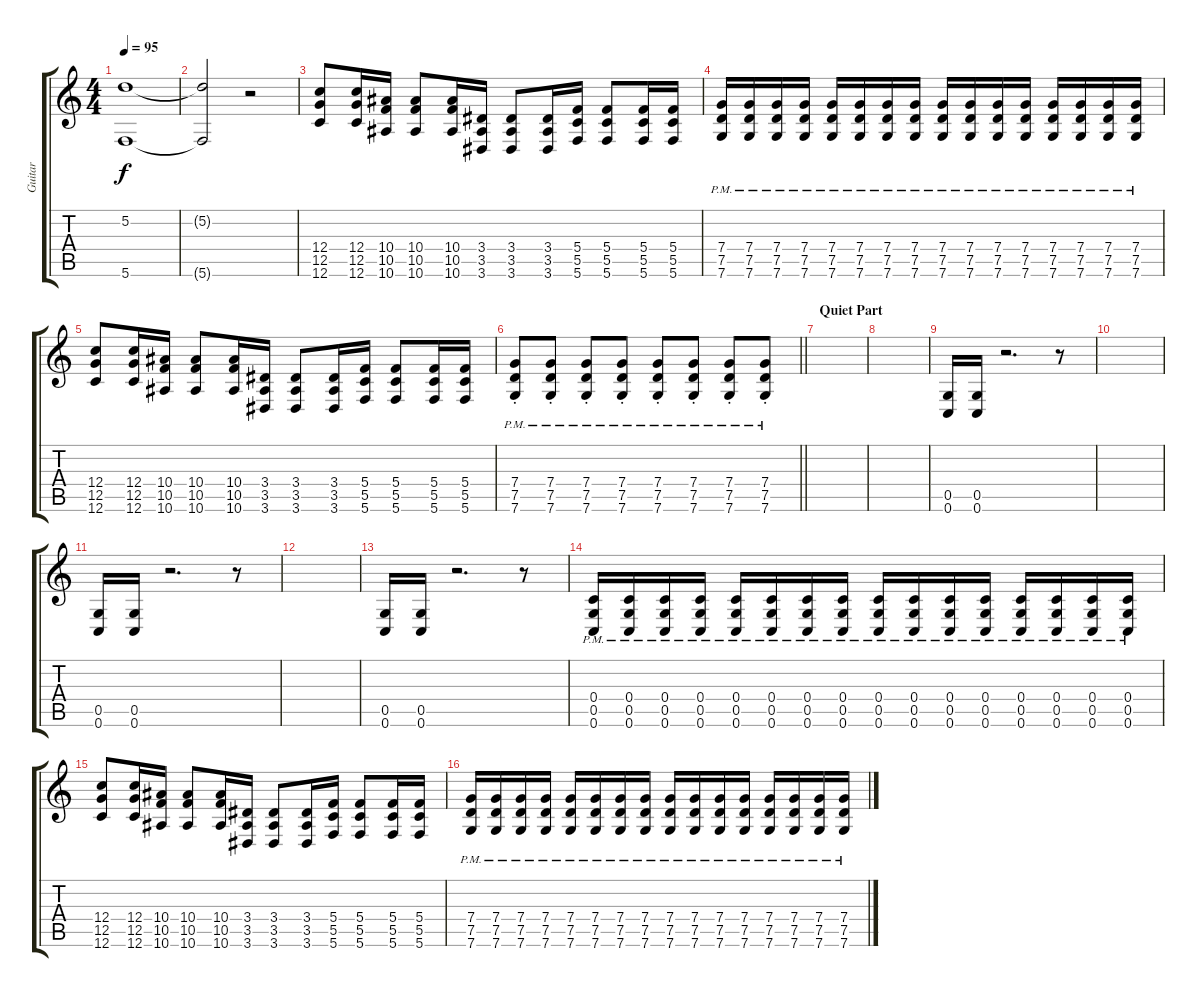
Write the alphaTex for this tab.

\track ("Guitar" "Guitar") {instrument distortionguitar}
\staff {score tabs}
\tuning (D4 A3 F3 C3 G2 C2) {hide}
\ts (4 4)
\tempo 95
\clef g2
\ks c
(5.2{t} 5.6{t}).1{dy f} |
(5.2{t} 5.6{t}).2 r.2 |
(12.4 12.5 12.6).8 (12.4 12.5 12.6).16 (10.4 10.5 10.6).16 (10.4 10.5 10.6).8 (10.4 10.5 10.6).16 (3.4 3.5 3.6).16 (3.4 3.5 3.6).8 (3.4 3.5 3.6).16 (5.4 5.5 5.6).16 (5.4 5.5 5.6).8 (5.4 5.5 5.6).16 (5.4 5.5 5.6).16 |
(7.4{pm} 7.5{pm} 7.6{pm}).16 (7.4{pm} 7.5{pm} 7.6{pm}).16 (7.4{pm} 7.5{pm} 7.6{pm}).16 (7.4{pm} 7.5{pm} 7.6{pm}).16 (7.4{pm} 7.5{pm} 7.6{pm}).16 (7.4{pm} 7.5{pm} 7.6{pm}).16 (7.4{pm} 7.5{pm} 7.6{pm}).16 (7.4{pm} 7.5{pm} 7.6{pm}).16 (7.4{pm} 7.5{pm} 7.6{pm}).16 (7.4{pm} 7.5{pm} 7.6{pm}).16 (7.4{pm} 7.5{pm} 7.6{pm}).16 (7.4{pm} 7.5{pm} 7.6{pm}).16 (7.4{pm} 7.5{pm} 7.6{pm}).16 (7.4{pm} 7.5{pm} 7.6{pm}).16 (7.4{pm} 7.5{pm} 7.6{pm}).16 (7.4{pm} 7.5{pm} 7.6{pm}).16 |
(12.4 12.5 12.6).8 (12.4 12.5 12.6).16 (10.4 10.5 10.6).16 (10.4 10.5 10.6).8 (10.4 10.5 10.6).16 (3.4 3.5 3.6).16 (3.4 3.5 3.6).8 (3.4 3.5 3.6).16 (5.4 5.5 5.6).16 (5.4 5.5 5.6).8 (5.4 5.5 5.6).16 (5.4 5.5 5.6).16 |
\barLineRight lightlight
(7.4{pm st} 7.5{pm st} 7.6{pm st}).8 (7.4{pm st} 7.5{pm st} 7.6{pm st}).8 (7.4{pm st} 7.5{pm st} 7.6{pm st}).8 (7.4{pm st} 7.5{pm st} 7.6{pm st}).8 (7.4{pm st} 7.5{pm st} 7.6{pm st}).8 (7.4{pm st} 7.5{pm st} 7.6{pm st}).8 (7.4{pm st} 7.5{pm st} 7.6{pm st}).8 (7.4{pm st} 7.5{pm st} 7.6{pm st}).8 |
\section ("" "Quiet Part")
|
|
(0.5 0.6).16 (0.5 0.6).16 r.2{d} r.8 |
|
(0.5 0.6).16 (0.5 0.6).16 r.2{d} r.8 |
|
(0.5 0.6).16 (0.5 0.6).16 r.2{d} r.8 |
(0.4{pm} 0.5{pm} 0.6{pm}).16 (0.4{pm} 0.5{pm} 0.6{pm}).16 (0.4{pm} 0.5{pm} 0.6{pm}).16 (0.4{pm} 0.5{pm} 0.6{pm}).16 (0.4{pm} 0.5{pm} 0.6{pm}).16 (0.4{pm} 0.5{pm} 0.6{pm}).16 (0.4{pm} 0.5{pm} 0.6{pm}).16 (0.4{pm} 0.5{pm} 0.6{pm}).16 (0.4{pm} 0.5{pm} 0.6{pm}).16 (0.4{pm} 0.5{pm} 0.6{pm}).16 (0.4{pm} 0.5{pm} 0.6{pm}).16 (0.4{pm} 0.5{pm} 0.6{pm}).16 (0.4{pm} 0.5{pm} 0.6{pm}).16 (0.4{pm} 0.5{pm} 0.6{pm}).16 (0.4{pm} 0.5{pm} 0.6{pm}).16 (0.4{pm} 0.5{pm} 0.6{pm}).16 |
(12.4 12.5 12.6).8 (12.4 12.5 12.6).16 (10.4 10.5 10.6).16 (10.4 10.5 10.6).8 (10.4 10.5 10.6).16 (3.4 3.5 3.6).16 (3.4 3.5 3.6).8 (3.4 3.5 3.6).16 (5.4 5.5 5.6).16 (5.4 5.5 5.6).8 (5.4 5.5 5.6).16 (5.4 5.5 5.6).16 |
(7.4{pm} 7.5{pm} 7.6{pm}).16 (7.4{pm} 7.5{pm} 7.6{pm}).16 (7.4{pm} 7.5{pm} 7.6{pm}).16 (7.4{pm} 7.5{pm} 7.6{pm}).16 (7.4{pm} 7.5{pm} 7.6{pm}).16 (7.4{pm} 7.5{pm} 7.6{pm}).16 (7.4{pm} 7.5{pm} 7.6{pm}).16 (7.4{pm} 7.5{pm} 7.6{pm}).16 (7.4{pm} 7.5{pm} 7.6{pm}).16 (7.4{pm} 7.5{pm} 7.6{pm}).16 (7.4{pm} 7.5{pm} 7.6{pm}).16 (7.4{pm} 7.5{pm} 7.6{pm}).16 (7.4{pm} 7.5{pm} 7.6{pm}).16 (7.4{pm} 7.5{pm} 7.6{pm}).16 (7.4{pm} 7.5{pm} 7.6{pm}).16 (7.4{pm} 7.5{pm} 7.6{pm}).16
